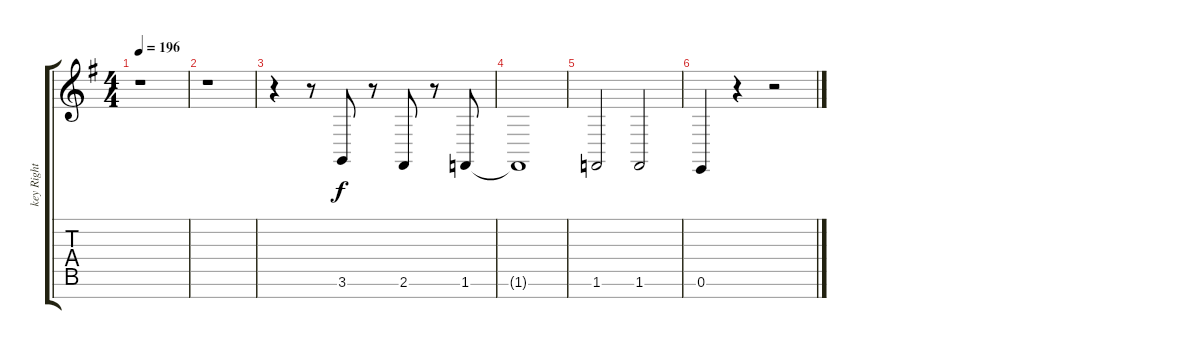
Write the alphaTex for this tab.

\track ("key Right" "key Right") {instrument acousticgrandpiano}
\staff {score tabs}
\tuning (E4 B3 G3 D3 A2 E2 B1) {hide}
\ts (4 4)
\tempo 196
\clef g2
\ks g
r.1{dy f} |
r.1 |
r.4 r.8 3.6.8 r.8 2.6.8 r.8 1.6.8 |
1.6{t}.1 |
1.6.2 1.6.2 |
0.6.4 r.4 r.2
